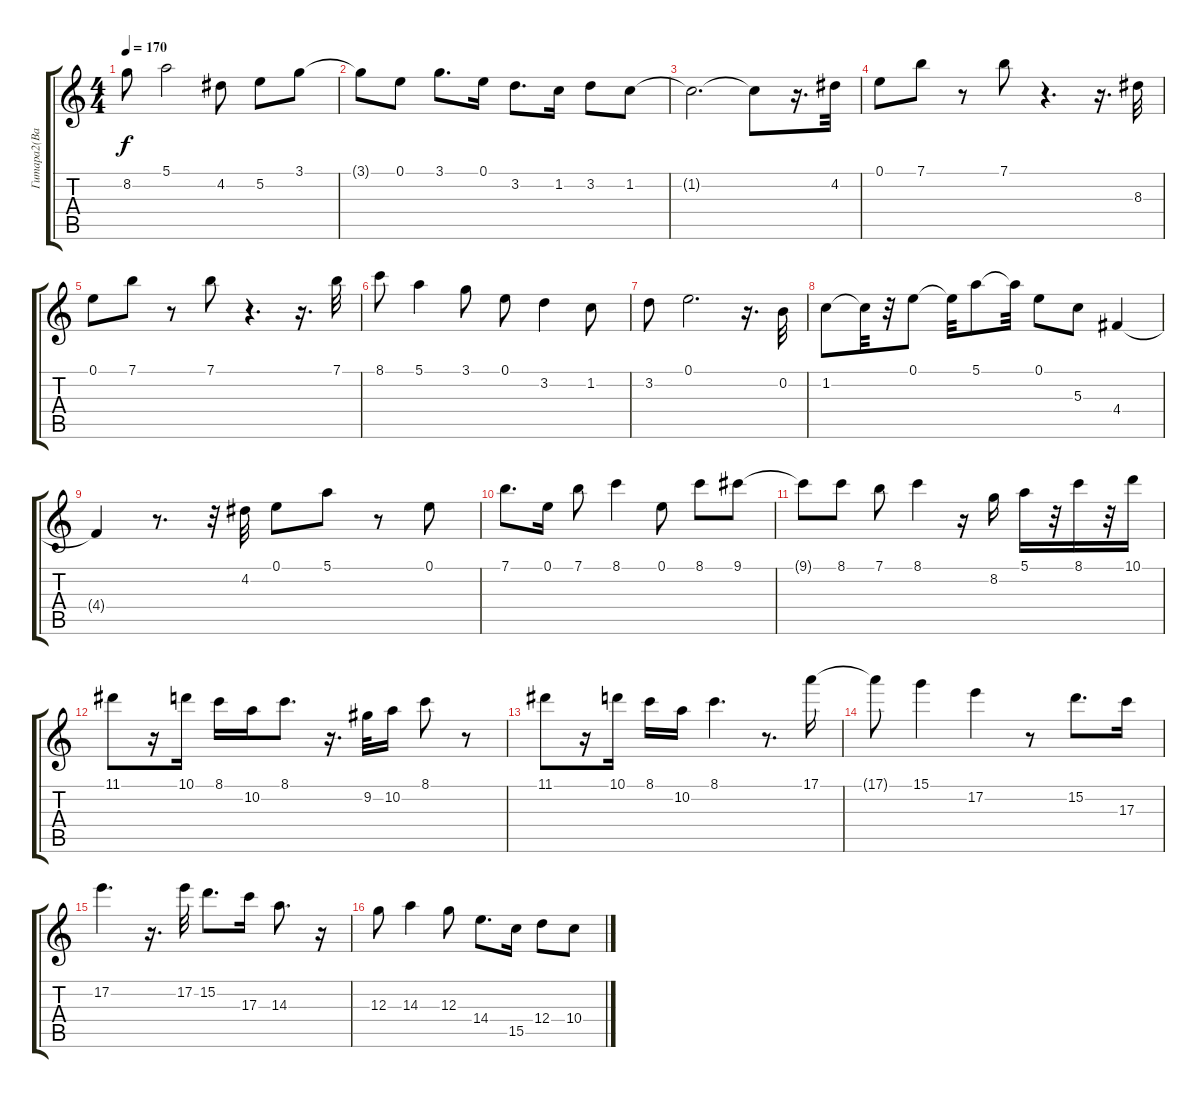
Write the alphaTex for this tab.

\track ("Гитара2(Вадим)" "Гитара2(Ва") {instrument distortionguitar}
\staff {score tabs}
\tuning (E4 B3 G3 D3 A2 E2) {hide}
\ts (4 4)
\tempo 170
\clef g2
\ks c
8.2.8{dy f} 5.1.2 4.2.8 5.2.8 3.1.8 |
3.1{t}.8 0.1.8 3.1.8{d} 0.1.16 3.2.8{d} 1.2.16 3.2.8 1.2.8 |
1.2{t}.2{d} 1.2{t}.8 r.16{d} 4.2.32 |
0.1.8 7.1.8 r.8 7.1.8 r.4{d} r.16{d} 8.3.32 |
0.1.8 7.1.8 r.8 7.1.8 r.4{d} r.16{d} 7.1.32 |
8.1.8 5.1.4 3.1.8 0.1.8 3.2.4 1.2.8 |
3.2.8 0.1.2{d} r.16{d} 0.2.32 |
1.2.8 1.2{t}.32 r.32 0.1.8 0.1{t}.32 5.1.8 5.1{t}.32 0.1.8 5.3.8 4.4.4 |
4.4{t}.4 r.8{d} r.32 4.2.32 0.1.8 5.1.8 r.8 0.1.8 |
7.1.8{d} 0.1.16 7.1.8 8.1.4 0.1.8 8.1.8 9.1.8 |
9.1{t}.8 8.1.8 7.1.8 8.1.4 r.16 8.2.16 5.1.16 r.32 8.1.16 r.32 10.1.16 |
11.1.8 r.16 10.1.16 8.1.16 10.2.16 8.1.8{d} r.16{d} 9.2.32 10.2.16 8.1.8 r.8 |
11.1.8 r.16 10.1.16 8.1.16 10.2.16 8.1.4{d} r.8{d} 17.1.16 |
17.1{t}.8 15.1.4 17.2.4 r.8 15.2.8{d} 17.3.16 |
17.2.4{d} r.16{d} 17.2.32 15.2.8{d} 17.3.16 14.3.8{d} r.16 |
12.3.8 14.3.4 12.3.8 14.4.8{d} 15.5.16 12.4.8 10.4.8
